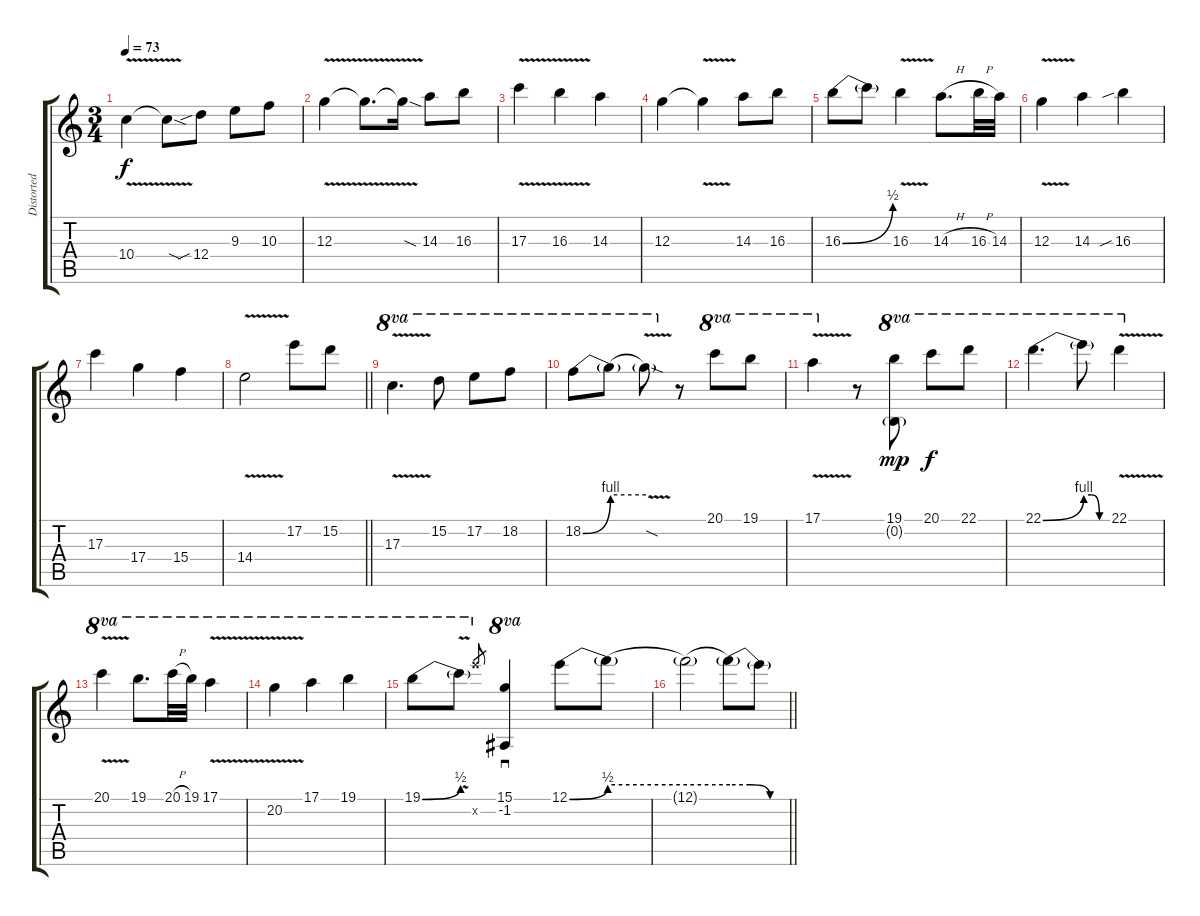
\track ("Distorted Lead" "Distorted ") {instrument overdrivenguitar}
\staff {score tabs}
\tuning (E4 B3 G3 D3 A2 E2) {hide}
\ts (3 4)
\tempo 73
\clef g2
\ks c
10.4{v}.4{dy f} 10.4{sod t}.8 12.4{sib}.8 9.3.8 10.3.8 |
12.3{v}.4 12.3{v t}.8{d} 12.3{sod t}.16 14.3.8 16.3.8 |
17.3{v}.4 16.3{v}.4 14.3.4 |
12.3.4 12.3{v t}.4 14.3.8 16.3.8 |
16.3{be (bend 0 0 60 2)}.8 16.3{t}.8 16.3{v}.4 14.3{h}.8{d} 16.3{h}.32 14.3.32 |
12.3{v}.4 14.3.4 16.3{sib}.4 |
17.3.4 17.4.4 15.4.4 |
\barLineRight lightlight
14.4{v}.2 17.2.8 15.2.8 |
17.3{v}.4{d ot 8va} 15.2.8{ot 8va} 17.2.8{ot 8va} 18.2.8{ot 8va} |
18.2{be (bend 0 0 60 4)}.8{ot 8va} 18.2{be (hold 0 4 60 4) t}.8{ot 8va} 18.2{v sod t}.8{ot 8va} r.8 20.1.8{ot 8va} 19.1.8{ot 8va} |
17.1{v}.4{ot 8va} r.8 (19.1 0.2{g}).8{ot 8va dy mp} 20.1.8{ot 8va dy f} 22.1.8{ot 8va} |
22.1{be (bend 0 0 60 4)}.4{d ot 8va} 22.1{be (custom 0 4 20 4 40 0 60 0) t}.8{ot 8va} 22.1{v}.4{ot 8va} |
20.1{v}.4{ot 8va} 19.1.8{d ot 8va} 20.1{h}.32{ot 8va} 19.1.32{ot 8va} 17.1{v}.4{ot 8va} |
20.2{v}.4{ot 8va} 17.1.4{ot 8va} 19.1.4{ot 8va} |
19.1{be (bend 0 0 60 2)}.8{ot 8va} 19.1{v t}.8{ot 8va} 17.2{x}.8{gr} (15.1 -1.2).4{sd ot 8va} 12.1{be (bend 0 0 60 2)}.8 12.1{be (hold 0 2 60 2) t}.8 |
\barLineRight lightlight
12.1{be (hold 0 2 60 2) t}.2 12.1{be (custom 0 2 20 2 40 0 60 0) t}.8 12.1{t}.8
